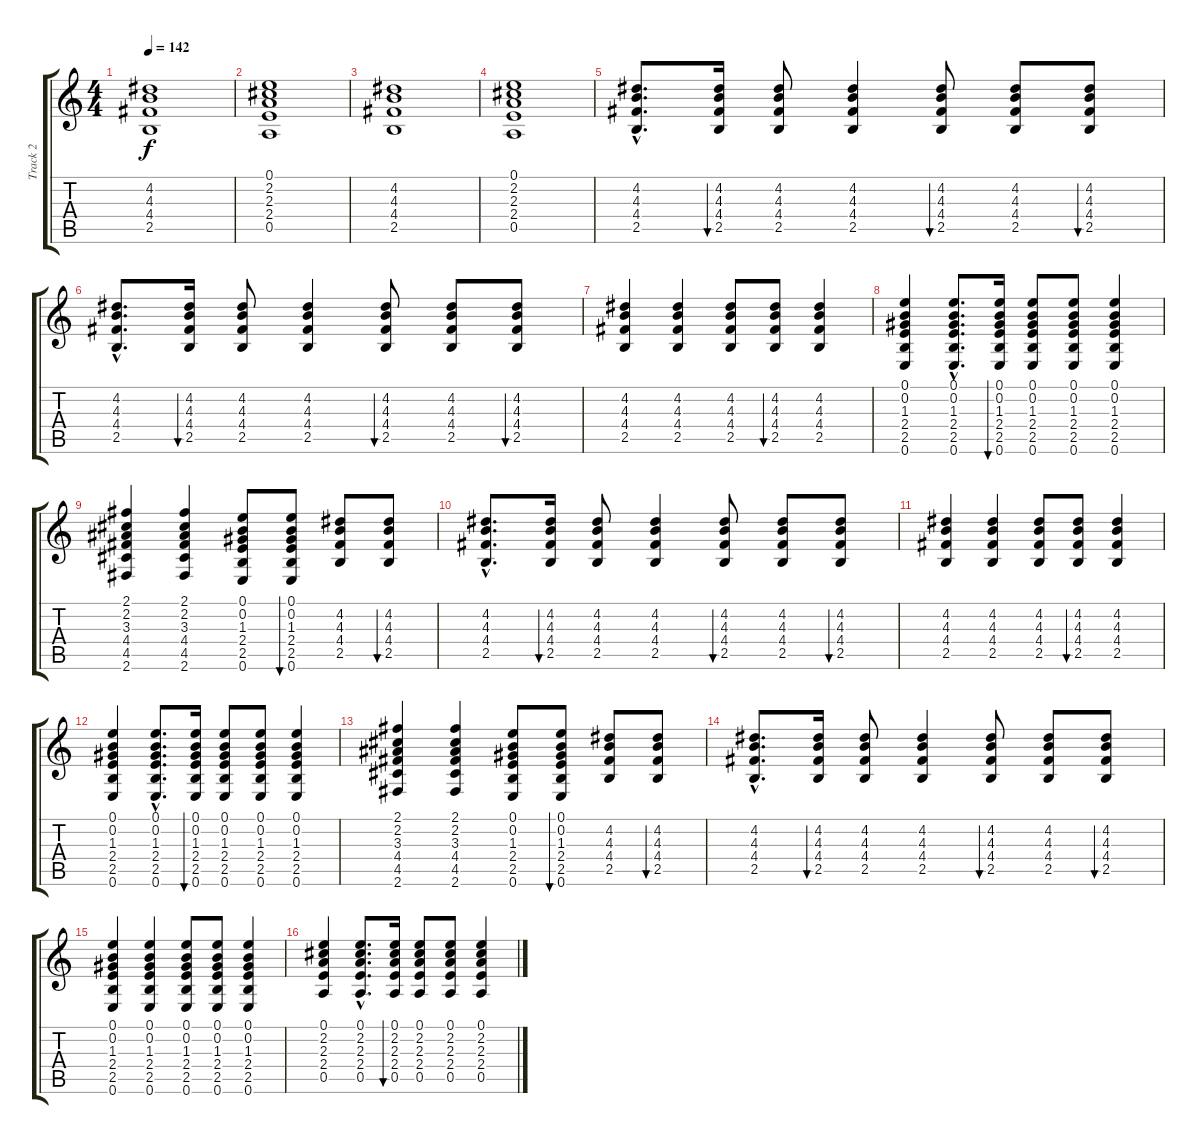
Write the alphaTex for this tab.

\track ("Track 2" "Track 2") {instrument acousticguitarnylon}
\staff {score tabs}
\tuning (E4 B3 G3 D3 A2 E2) {hide}
\ts (4 4)
\tempo 142
\clef g2
\ks c
(4.2 4.3 4.4 2.5).1{dy f instrument acousticguitarnylon} |
(0.1 2.2 2.3 2.4 0.5).1 |
(4.2 4.3 4.4 2.5).1 |
(0.1 2.2 2.3 2.4 0.5).1 |
(4.2{hac} 4.3{hac} 4.4{hac} 2.5{hac}).8{d} (4.2 4.3 4.4 2.5).16{bu 60} (4.2 4.3 4.4 2.5).8 (4.2 4.3 4.4 2.5).4 (4.2 4.3 4.4 2.5).8{bu 60} (4.2 4.3 4.4 2.5).8 (4.2 4.3 4.4 2.5).8{bu 60} |
(4.2{hac} 4.3{hac} 4.4{hac} 2.5{hac}).8{d} (4.2 4.3 4.4 2.5).16{bu 60} (4.2 4.3 4.4 2.5).8 (4.2 4.3 4.4 2.5).4 (4.2 4.3 4.4 2.5).8{bu 60} (4.2 4.3 4.4 2.5).8 (4.2 4.3 4.4 2.5).8{bu 60} |
(4.2 4.3 4.4 2.5).4 (4.2 4.3 4.4 2.5).4 (4.2 4.3 4.4 2.5).8 (4.2 4.3 4.4 2.5).8{bu 60} (4.2 4.3 4.4 2.5).4 |
(0.1 0.2 1.3 2.4 2.5 0.6).4 (0.1{hac} 0.2{hac} 1.3{hac} 2.4{hac} 2.5{hac} 0.6{hac}).8{d} (0.1 0.2 1.3 2.4 2.5 0.6).16{bu 60} (0.1 0.2 1.3 2.4 2.5 0.6).8 (0.1 0.2 1.3 2.4 2.5 0.6).8 (0.1 0.2 1.3 2.4 2.5 0.6).4 |
(2.1 2.2 3.3 4.4 4.5 2.6).4 (2.1 2.2 3.3 4.4 4.5 2.6).4 (0.1 0.2 1.3 2.4 2.5 0.6).8 (0.1 0.2 1.3 2.4 2.5 0.6).8{bu 60} (4.2 4.3 4.4 2.5).8 (4.2 4.3 4.4 2.5).8{bu 60} |
(4.2{hac} 4.3{hac} 4.4{hac} 2.5{hac}).8{d} (4.2 4.3 4.4 2.5).16{bu 60} (4.2 4.3 4.4 2.5).8 (4.2 4.3 4.4 2.5).4 (4.2 4.3 4.4 2.5).8{bu 60} (4.2 4.3 4.4 2.5).8 (4.2 4.3 4.4 2.5).8{bu 60} |
(4.2 4.3 4.4 2.5).4 (4.2 4.3 4.4 2.5).4 (4.2 4.3 4.4 2.5).8 (4.2 4.3 4.4 2.5).8{bu 60} (4.2 4.3 4.4 2.5).4 |
(0.1 0.2 1.3 2.4 2.5 0.6).4 (0.1{hac} 0.2{hac} 1.3{hac} 2.4{hac} 2.5{hac} 0.6{hac}).8{d} (0.1 0.2 1.3 2.4 2.5 0.6).16{bu 60} (0.1 0.2 1.3 2.4 2.5 0.6).8 (0.1 0.2 1.3 2.4 2.5 0.6).8 (0.1 0.2 1.3 2.4 2.5 0.6).4 |
(2.1 2.2 3.3 4.4 4.5 2.6).4 (2.1 2.2 3.3 4.4 4.5 2.6).4 (0.1 0.2 1.3 2.4 2.5 0.6).8 (0.1 0.2 1.3 2.4 2.5 0.6).8{bu 60} (4.2 4.3 4.4 2.5).8 (4.2 4.3 4.4 2.5).8{bu 60} |
(4.2{hac} 4.3{hac} 4.4{hac} 2.5{hac}).8{d} (4.2 4.3 4.4 2.5).16{bu 60} (4.2 4.3 4.4 2.5).8 (4.2 4.3 4.4 2.5).4 (4.2 4.3 4.4 2.5).8{bu 60} (4.2 4.3 4.4 2.5).8 (4.2 4.3 4.4 2.5).8{bu 60} |
(0.1 0.2 1.3 2.4 2.5 0.6).4 (0.1 0.2 1.3 2.4 2.5 0.6).4 (0.1 0.2 1.3 2.4 2.5 0.6).8 (0.1 0.2 1.3 2.4 2.5 0.6).8 (0.1 0.2 1.3 2.4 2.5 0.6).4 |
(0.1 2.2 2.3 2.4 0.5).4 (0.1{hac} 2.2{hac} 2.3{hac} 2.4{hac} 0.5{hac}).8{d} (0.1 2.2 2.3 2.4 0.5).16{bu 60} (0.1 2.2 2.3 2.4 0.5).8 (0.1 2.2 2.3 2.4 0.5).8 (0.1 2.2 2.3 2.4 0.5).4
